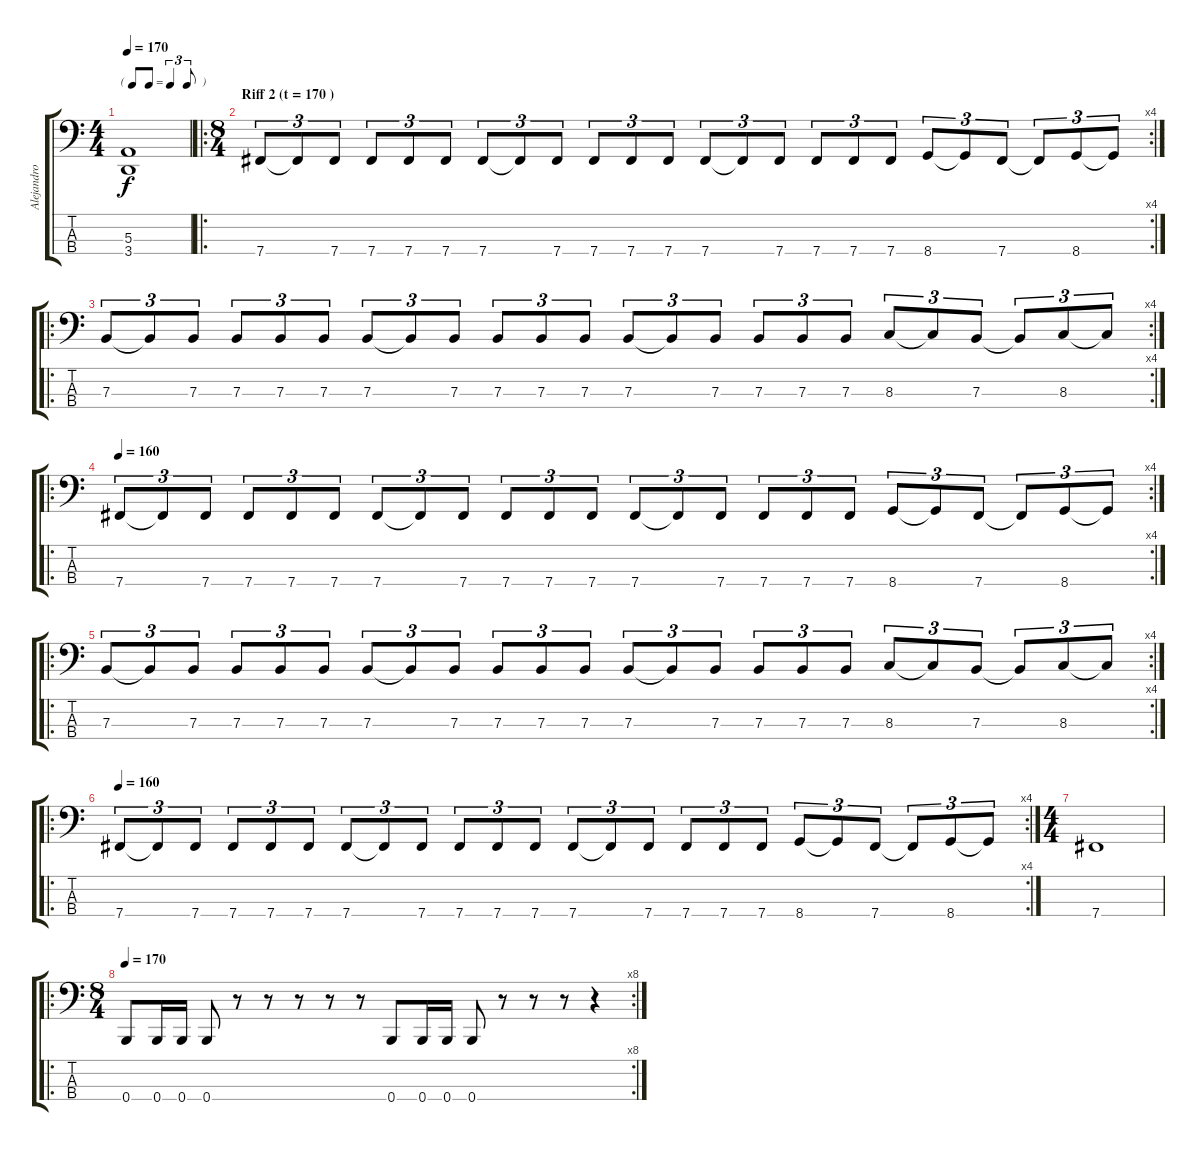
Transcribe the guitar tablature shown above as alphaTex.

\track ("Alejandro" "Alejandro") {instrument electricbasspick}
\staff {score tabs}
\tuning (D2 A1 E1 B0) {hide}
\ts (4 4)
\tf triplet8th
\tempo 170
\clef f4
\ks c
(5.3 3.4).1{dy f} |
\ro
\rc 4
\ts (8 4)
\section ("" "Riff 2 (t = 170 )")
7.4.8{tu (3 2)} 7.4{t}.8{tu (3 2)} 7.4.8{tu (3 2)} 7.4.8{tu (3 2)} 7.4.8{tu (3 2)} 7.4.8{tu (3 2)} 7.4.8{tu (3 2)} 7.4{t}.8{tu (3 2)} 7.4.8{tu (3 2)} 7.4.8{tu (3 2)} 7.4.8{tu (3 2)} 7.4.8{tu (3 2)} 7.4.8{tu (3 2)} 7.4{t}.8{tu (3 2)} 7.4.8{tu (3 2)} 7.4.8{tu (3 2)} 7.4.8{tu (3 2)} 7.4.8{tu (3 2)} 8.4.8{tu (3 2)} 8.4{t}.8{tu (3 2)} 7.4.8{tu (3 2)} 7.4{t}.8{tu (3 2)} 8.4.8{tu (3 2)} 8.4{t}.8{tu (3 2)} |
\ro
\rc 4
7.3.8{tu (3 2)} 7.3{t}.8{tu (3 2)} 7.3.8{tu (3 2)} 7.3.8{tu (3 2)} 7.3.8{tu (3 2)} 7.3.8{tu (3 2)} 7.3.8{tu (3 2)} 7.3{t}.8{tu (3 2)} 7.3.8{tu (3 2)} 7.3.8{tu (3 2)} 7.3.8{tu (3 2)} 7.3.8{tu (3 2)} 7.3.8{tu (3 2)} 7.3{t}.8{tu (3 2)} 7.3.8{tu (3 2)} 7.3.8{tu (3 2)} 7.3.8{tu (3 2)} 7.3.8{tu (3 2)} 8.3.8{tu (3 2)} 8.3{t}.8{tu (3 2)} 7.3.8{tu (3 2)} 7.3{t}.8{tu (3 2)} 8.3.8{tu (3 2)} 8.3{t}.8{tu (3 2)} |
\ro
\rc 4
\tempo 160
7.4.8{tu (3 2)} 7.4{t}.8{tu (3 2)} 7.4.8{tu (3 2)} 7.4.8{tu (3 2)} 7.4.8{tu (3 2)} 7.4.8{tu (3 2)} 7.4.8{tu (3 2)} 7.4{t}.8{tu (3 2)} 7.4.8{tu (3 2)} 7.4.8{tu (3 2)} 7.4.8{tu (3 2)} 7.4.8{tu (3 2)} 7.4.8{tu (3 2)} 7.4{t}.8{tu (3 2)} 7.4.8{tu (3 2)} 7.4.8{tu (3 2)} 7.4.8{tu (3 2)} 7.4.8{tu (3 2)} 8.4.8{tu (3 2)} 8.4{t}.8{tu (3 2)} 7.4.8{tu (3 2)} 7.4{t}.8{tu (3 2)} 8.4.8{tu (3 2)} 8.4{t}.8{tu (3 2)} |
\ro
\rc 4
7.3.8{tu (3 2)} 7.3{t}.8{tu (3 2)} 7.3.8{tu (3 2)} 7.3.8{tu (3 2)} 7.3.8{tu (3 2)} 7.3.8{tu (3 2)} 7.3.8{tu (3 2)} 7.3{t}.8{tu (3 2)} 7.3.8{tu (3 2)} 7.3.8{tu (3 2)} 7.3.8{tu (3 2)} 7.3.8{tu (3 2)} 7.3.8{tu (3 2)} 7.3{t}.8{tu (3 2)} 7.3.8{tu (3 2)} 7.3.8{tu (3 2)} 7.3.8{tu (3 2)} 7.3.8{tu (3 2)} 8.3.8{tu (3 2)} 8.3{t}.8{tu (3 2)} 7.3.8{tu (3 2)} 7.3{t}.8{tu (3 2)} 8.3.8{tu (3 2)} 8.3{t}.8{tu (3 2)} |
\ro
\rc 4
\tempo 160
7.4.8{tu (3 2)} 7.4{t}.8{tu (3 2)} 7.4.8{tu (3 2)} 7.4.8{tu (3 2)} 7.4.8{tu (3 2)} 7.4.8{tu (3 2)} 7.4.8{tu (3 2)} 7.4{t}.8{tu (3 2)} 7.4.8{tu (3 2)} 7.4.8{tu (3 2)} 7.4.8{tu (3 2)} 7.4.8{tu (3 2)} 7.4.8{tu (3 2)} 7.4{t}.8{tu (3 2)} 7.4.8{tu (3 2)} 7.4.8{tu (3 2)} 7.4.8{tu (3 2)} 7.4.8{tu (3 2)} 8.4.8{tu (3 2)} 8.4{t}.8{tu (3 2)} 7.4.8{tu (3 2)} 7.4{t}.8{tu (3 2)} 8.4.8{tu (3 2)} 8.4{t}.8{tu (3 2)} |
\ts (4 4)
7.4.1 |
\ro
\rc 8
\ts (8 4)
\tempo 170
0.4.8 0.4.16 0.4.16 0.4.8 r.8 r.8 r.8 r.8 r.8 0.4.8 0.4.16 0.4.16 0.4.8 r.8 r.8 r.8 r.4
